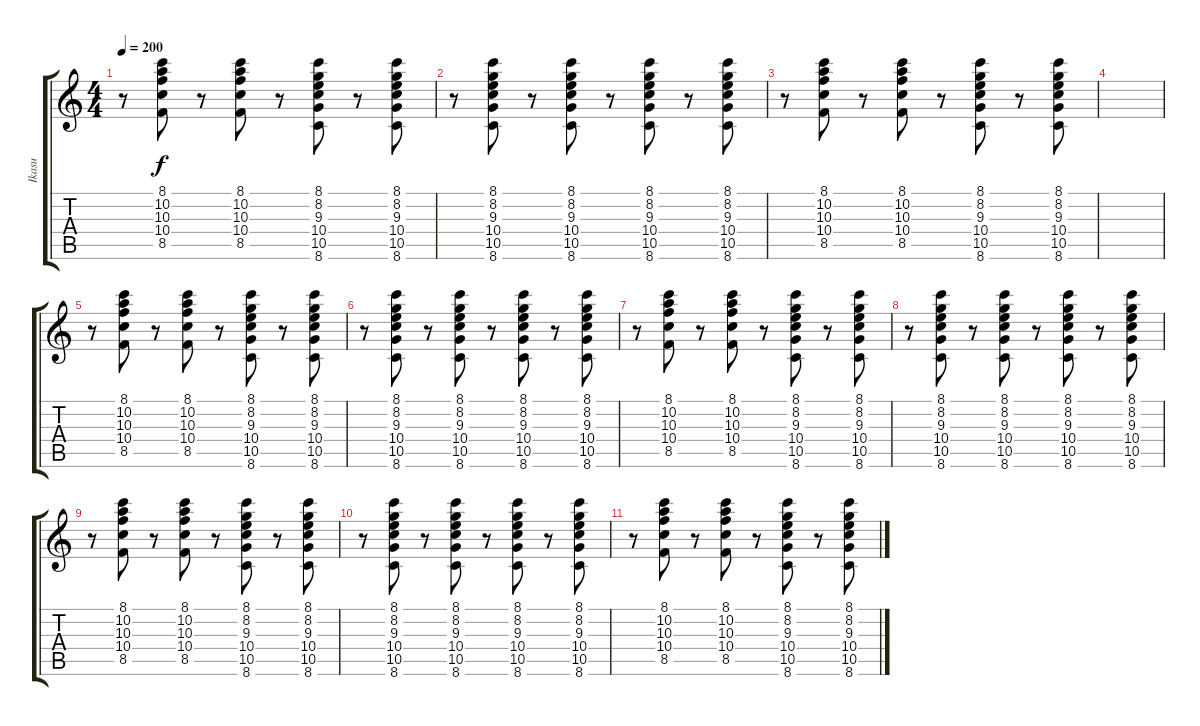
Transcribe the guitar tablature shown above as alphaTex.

\track ("Ikasu     - Clean Guitar" "Ikasu     ") {instrument electricguitarclean}
\staff {score tabs}
\tuning (E4 B3 G3 D3 A2 E2) {hide}
\ts (4 4)
\tempo 200
\clef g2
\ks c
r.8{dy f} (8.1 10.2 10.3 10.4 8.5).8 r.8 (8.1 10.2 10.3 10.4 8.5).8 r.8 (8.1 8.2 9.3 10.4 10.5 8.6).8 r.8 (8.1 8.2 9.3 10.4 10.5 8.6).8 |
r.8 (8.1 8.2 9.3 10.4 10.5 8.6).8 r.8 (8.1 8.2 9.3 10.4 10.5 8.6).8 r.8 (8.1 8.2 9.3 10.4 10.5 8.6).8 r.8 (8.1 8.2 9.3 10.4 10.5 8.6).8 |
r.8 (8.1 10.2 10.3 10.4 8.5).8 r.8 (8.1 10.2 10.3 10.4 8.5).8 r.8 (8.1 8.2 9.3 10.4 10.5 8.6).8 r.8 (8.1 8.2 9.3 10.4 10.5 8.6).8 |
|
r.8 (8.1 10.2 10.3 10.4 8.5).8 r.8 (8.1 10.2 10.3 10.4 8.5).8 r.8 (8.1 8.2 9.3 10.4 10.5 8.6).8 r.8 (8.1 8.2 9.3 10.4 10.5 8.6).8 |
r.8 (8.1 8.2 9.3 10.4 10.5 8.6).8 r.8 (8.1 8.2 9.3 10.4 10.5 8.6).8 r.8 (8.1 8.2 9.3 10.4 10.5 8.6).8 r.8 (8.1 8.2 9.3 10.4 10.5 8.6).8 |
r.8 (8.1 10.2 10.3 10.4 8.5).8 r.8 (8.1 10.2 10.3 10.4 8.5).8 r.8 (8.1 8.2 9.3 10.4 10.5 8.6).8 r.8 (8.1 8.2 9.3 10.4 10.5 8.6).8 |
r.8 (8.1 8.2 9.3 10.4 10.5 8.6).8 r.8 (8.1 8.2 9.3 10.4 10.5 8.6).8 r.8 (8.1 8.2 9.3 10.4 10.5 8.6).8 r.8 (8.1 8.2 9.3 10.4 10.5 8.6).8 |
r.8 (8.1 10.2 10.3 10.4 8.5).8 r.8 (8.1 10.2 10.3 10.4 8.5).8 r.8 (8.1 8.2 9.3 10.4 10.5 8.6).8 r.8 (8.1 8.2 9.3 10.4 10.5 8.6).8 |
r.8 (8.1 8.2 9.3 10.4 10.5 8.6).8 r.8 (8.1 8.2 9.3 10.4 10.5 8.6).8 r.8 (8.1 8.2 9.3 10.4 10.5 8.6).8 r.8 (8.1 8.2 9.3 10.4 10.5 8.6).8 |
r.8 (8.1 10.2 10.3 10.4 8.5).8 r.8 (8.1 10.2 10.3 10.4 8.5).8 r.8 (8.1 8.2 9.3 10.4 10.5 8.6).8 r.8 (8.1 8.2 9.3 10.4 10.5 8.6).8
